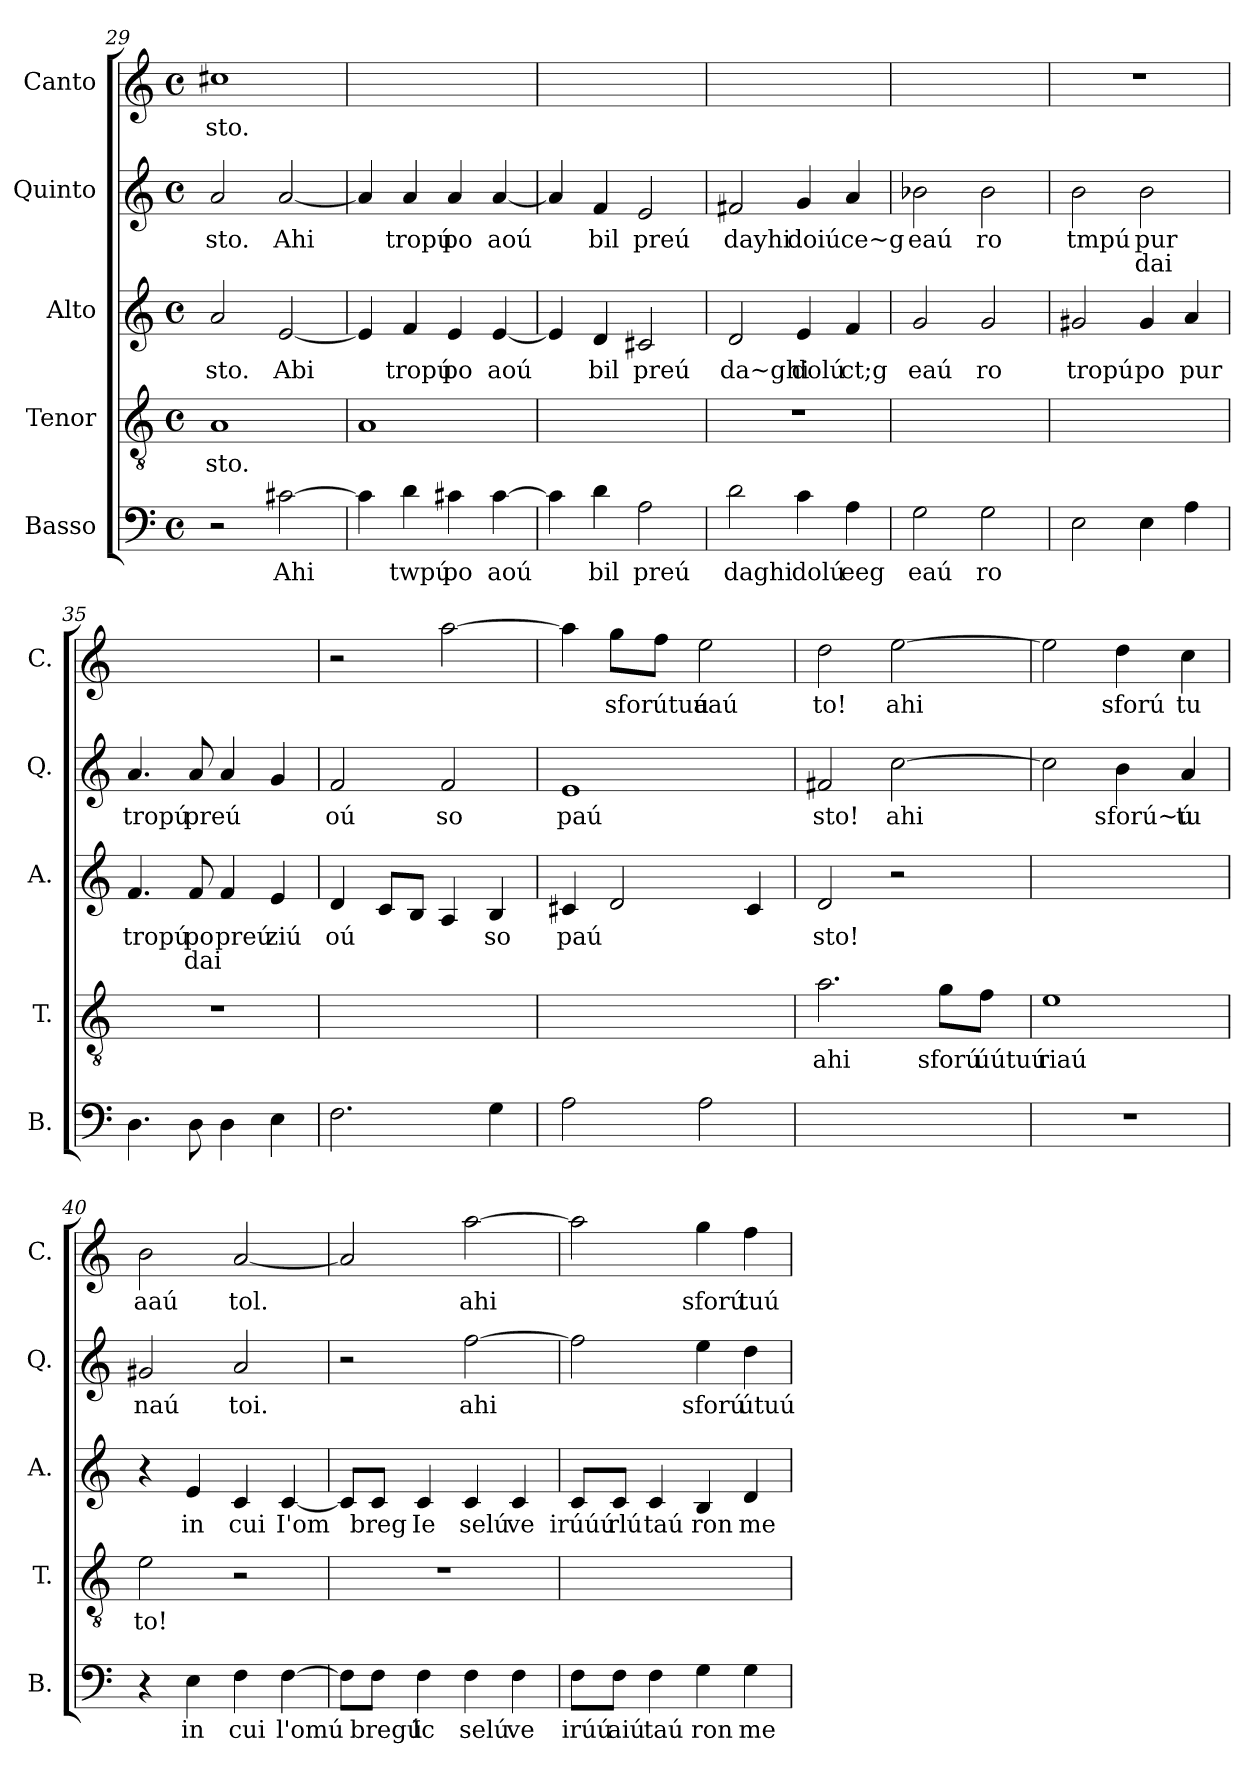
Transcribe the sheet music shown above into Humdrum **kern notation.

**kern	**text	**kern	**text	**kern	**text	**text	**kern	**text	**text	**kern	**text
*part5	*part5	*part4	*part4	*part3	*part3	*part3	*part2	*part2	*part2	*part1	*part1
*staff5	*staff5	*staff4	*staff4	*staff3	*staff3	*staff3	*staff2	*staff2	*staff2	*staff1	*staff1
*I"Basso	*	*I"Tenor	*	*I"Alto	*	*	*I"Quinto	*	*	*I"Canto	*
*I'B.	*	*I'T.	*	*I'A.	*	*	*I'Q.	*	*	*I'C.	*
!!LO:LB:g=z
*clefF4	*	*clefGv2	*	*clefG2	*	*	*clefG2	*	*	*clefG2	*
*k[]	*	*k[]	*	*k[]	*	*	*k[]	*	*	*k[]	*
*C:	*	*C:	*	*C:	*	*	*C:	*	*	*C:	*
*M4/4	*	*M4/4	*	*M4/4	*	*	*M4/4	*	*	*M4/4	*
*met(c)	*	*met(c)	*	*met(c)	*	*	*met(c)	*	*	*met(c)	*
=29	=29	=29	=29	=29	=29	=29	=29	=29	=29	=29	=29
!	!	!	!LO:LY:b	!	!LO:LY:b	!	!	!LO:LY:b	!	!	!LO:LY:b
2r	.	1A	sto.	2a/	sto.	.	2a/	sto.	.	1cc#X	sto.
!	!LO:LY:b	!	!	!	!LO:LY:b	!	!	!LO:LY:b	!	!	!
[2c#X\	Ahi	.	.	[2e/	Abi	.	[2a/	Ahi	.	.	.
=30	=30	=30	=30	=30	=30	=30	=30	=30	=30	=30	=30
4c#\]	.	1A	.	4e/]	.	.	4a/]	.	.	1ryy	.
!	!LO:LY:b	!	!	!	!LO:LY:b	!	!	!LO:LY:b	!	!	!
4d\	twpú	.	.	4f/	tropú	.	4a/	tropú	.	.	.
!	!LO:LY:b	!	!	!	!LO:LY:b	!	!	!LO:LY:b	!	!	!
4c#X\	po	.	.	4e/	po	.	4a/	po	.	.	.
!	!LO:LY:b	!	!	!	!LO:LY:b	!	!	!LO:LY:b	!	!	!
[4c#\	aoú	.	.	[4e/	aoú	.	[4a/	aoú	.	.	.
=31	=31	=31	=31	=31	=31	=31	=31	=31	=31	=31	=31
4c#\]	.	1ryy	.	4e/]	.	.	4a/]	.	.	1ryy	.
!	!LO:LY:b	!	!	!	!LO:LY:b	!	!	!LO:LY:b	!	!	!
4d\	bil	.	.	4d/	bil	.	4f/	bil	.	.	.
!	!LO:LY:b	!	!	!	!LO:LY:b	!	!	!LO:LY:b	!	!	!
2A\	preú	.	.	2c#X/	preú	.	2e/	preú	.	.	.
=32	=32	=32	=32	=32	=32	=32	=32	=32	=32	=32	=32
!	!LO:LY:b	!	!	!	!LO:LY:b	!	!	!LO:LY:b	!	!	!
2d\	daghi	1r	.	2d/	da~ghi	.	2f#X/	dayhi	.	1ryy	.
!	!LO:LY:b	!	!	!	!LO:LY:b	!	!	!LO:LY:b	!	!	!
4c\	dolú	.	.	4e/	dolú	.	4g/	doiú	.	.	.
!	!LO:LY:b	!	!	!	!LO:LY:b	!	!	!LO:LY:b	!	!	!
4A\	eeg	.	.	4f/	ct;g	.	4a/	ce~g	.	.	.
=33	=33	=33	=33	=33	=33	=33	=33	=33	=33	=33	=33
!	!LO:LY:b	!	!	!	!LO:LY:b	!	!	!LO:LY:b	!	!	!
2G\	eaú	1ryy	.	2g/	eaú	.	2b-X\	eaú	.	1ryy	.
!	!LO:LY:b	!	!	!	!LO:LY:b	!	!	!LO:LY:b	!	!	!
2G\	ro	.	.	2g/	ro	.	2b-\	ro	.	.	.
!!LO:PB:g=z
=34	=34	=34	=34	=34	=34	=34	=34	=34	=34	=34	=34
!	!	!	!	!	!LO:LY:b	!	!	!LO:LY:b	!	!	!
2E\	.	1ryy	.	2g#X/	tropú	.	2b\	tmpú	.	1r	.
!	!	!	!	!	!LO:LY:b	!	!	!LO:LY:b	!LO:LY:b	!	!
4E\	.	.	.	4g#/	po	.	2b\	pur	dai	.	.
!	!	!	!	!	!LO:LY:b	!	!	!	!	!	!
4A\	.	.	.	4a/	pur	.	.	.	.	.	.
=35	=35	=35	=35	=35	=35	=35	=35	=35	=35	=35	=35
!	!	!	!	!	!LO:LY:b	!	!	!LO:LY:b	!	!	!
4.D\	.	1r	.	4.f/	tropú	.	4.a/	tropú	.	1ryy	.
!	!	!	!	!	!LO:LY:b	!LO:LY:b	!	!LO:LY:b	!	!	!
8D\	.	.	.	8f/	po	dai	8a/	preú	.	.	.
!	!	!	!	!	!LO:LY:b	!	!	!	!	!	!
4D\	.	.	.	4f/	preú	.	4a/	.	.	.	.
!	!	!	!	!	!LO:LY:b	!	!	!	!	!	!
4E\	.	.	.	4e/	ziú	.	4g/	.	.	.	.
=36	=36	=36	=36	=36	=36	=36	=36	=36	=36	=36	=36
!	!	!	!	!	!LO:LY:b	!	!	!LO:LY:b	!	!	!
2.F\	.	1ryy	.	4d/	oú	.	2f/	oú	.	2r	.
.	.	.	.	8c/L	.	.	.	.	.	.	.
.	.	.	.	8B/J	.	.	.	.	.	.	.
!	!	!	!	!	!	!	!	!LO:LY:b	!	!	!
.	.	.	.	4A/	.	.	2f/	so	.	[2aa\	.
!	!	!	!	!	!LO:LY:b	!	!	!	!	!	!
4G\	.	.	.	4B/	so	.	.	.	.	.	.
=37	=37	=37	=37	=37	=37	=37	=37	=37	=37	=37	=37
!	!	!	!	!	!LO:LY:b	!	!	!LO:LY:b	!	!	!
2A\	.	1ryy	.	4c#X/	paú	.	1e	paú	.	4aa\]	.
!	!	!	!	!	!	!	!	!	!	!	!LO:LY:b
.	.	.	.	2d/	.	.	.	.	.	8gg\L	sforútuú
.	.	.	.	.	.	.	.	.	.	8ff\J	.
!	!	!	!	!	!	!	!	!	!	!	!LO:LY:b
2A\	.	.	.	.	.	.	.	.	.	2ee\	aaú
.	.	.	.	4c#/	.	.	.	.	.	.	.
=38	=38	=38	=38	=38	=38	=38	=38	=38	=38	=38	=38
!	!	!	!LO:LY:b	!	!LO:LY:b	!	!	!LO:LY:b	!	!	!LO:LY:b
1ryy	.	2.a\	ahi	2d/	sto!	.	2f#X/	sto!	.	2dd\	to!
!	!	!	!	!	!	!	!	!LO:LY:b	!	!	!LO:LY:b
.	.	.	.	2r	.	.	[2cc\	ahi	.	[2ee\	ahi
!	!	!	!LO:LY:b	!	!	!	!	!	!	!	!
.	.	8g\L	sforú	.	.	.	.	.	.	.	.
!	!	!	!LO:LY:b	!	!	!	!	!	!	!	!
.	.	8f\J	úútuú	.	.	.	.	.	.	.	.
!!LO:LB:g=z
=39	=39	=39	=39	=39	=39	=39	=39	=39	=39	=39	=39
!	!	!	!LO:LY:b	!	!	!	!	!	!	!	!
1r	.	1e	riaú	1ryy	.	.	2cc\]	.	.	2ee\]	.
!	!	!	!	!	!	!	!	!LO:LY:b	!	!	!LO:LY:b
.	.	.	.	.	.	.	4b\	sforú~ú	.	4dd\	sforú
!	!	!	!	!	!	!	!	!LO:LY:b	!	!	!LO:LY:b
.	.	.	.	.	.	.	4a/	tu	.	4cc\	tu
=40	=40	=40	=40	=40	=40	=40	=40	=40	=40	=40	=40
!	!	!	!LO:LY:b	!	!	!	!	!LO:LY:b	!	!	!LO:LY:b
4r	.	2e\	to!	4r	.	.	2g#X/	naú	.	2b\	aaú
!	!LO:LY:b	!	!	!	!LO:LY:b	!	!	!	!	!	!
4E\	in	.	.	4e/	in	.	.	.	.	.	.
!	!LO:LY:b	!	!	!	!LO:LY:b	!	!	!LO:LY:b	!	!	!LO:LY:b
4F\	cui	2r	.	4c/	cui	.	2a/	toi.	.	[2a/	tol.
!	!LO:LY:b	!	!	!	!LO:LY:b	!	!	!	!	!	!
[4F\	l'omú	.	.	[4c/	I'om	.	.	.	.	.	.
=41	=41	=41	=41	=41	=41	=41	=41	=41	=41	=41	=41
8F\L]	.	1r	.	8c/L]	.	.	2r	.	.	2a/]	.
!	!LO:LY:b	!	!	!	!LO:LY:b	!	!	!	!	!	!
8F\J	bregú	.	.	8c/J	breg	.	.	.	.	.	.
!	!LO:LY:b	!	!	!	!LO:LY:b	!	!	!	!	!	!
4F\	Ic	.	.	4c/	Ie	.	.	.	.	.	.
!	!LO:LY:b	!	!	!	!LO:LY:b	!	!	!LO:LY:b	!	!	!LO:LY:b
4F\	selú	.	.	4c/	selú	.	[2ff\	ahi	.	[2aa\	ahi
!	!LO:LY:b	!	!	!	!LO:LY:b	!	!	!	!	!	!
4F\	ve	.	.	4c/	ve	.	.	.	.	.	.
=42	=42	=42	=42	=42	=42	=42	=42	=42	=42	=42	=42
!	!LO:LY:b	!	!	!	!LO:LY:b	!	!	!	!	!	!
8F\L	irúú	1ryy	.	8c/L	irúúú	.	2ff\]	.	.	2aa\]	.
!	!LO:LY:b	!	!	!	!LO:LY:b	!	!	!	!	!	!
8F\J	aiú	.	.	8c/J	rlú	.	.	.	.	.	.
!	!LO:LY:b	!	!	!	!LO:LY:b	!	!	!	!	!	!
4F\	taú	.	.	4c/	taú	.	.	.	.	.	.
!	!LO:LY:b	!	!	!	!LO:LY:b	!	!	!LO:LY:b	!	!	!LO:LY:b
4G\	ron	.	.	4B/	ron	.	4ee\	sforú	.	4gg\	sforú
!	!LO:LY:b	!	!	!	!LO:LY:b	!	!	!LO:LY:b	!	!	!LO:LY:b
4G\	me	.	.	4d/	me	.	4dd\	útuú	.	4ff\	tuú
=	=	=	=	=	=	=	=	=	=	=	=
*-	*-	*-	*-	*-	*-	*-	*-	*-	*-	*-	*-
